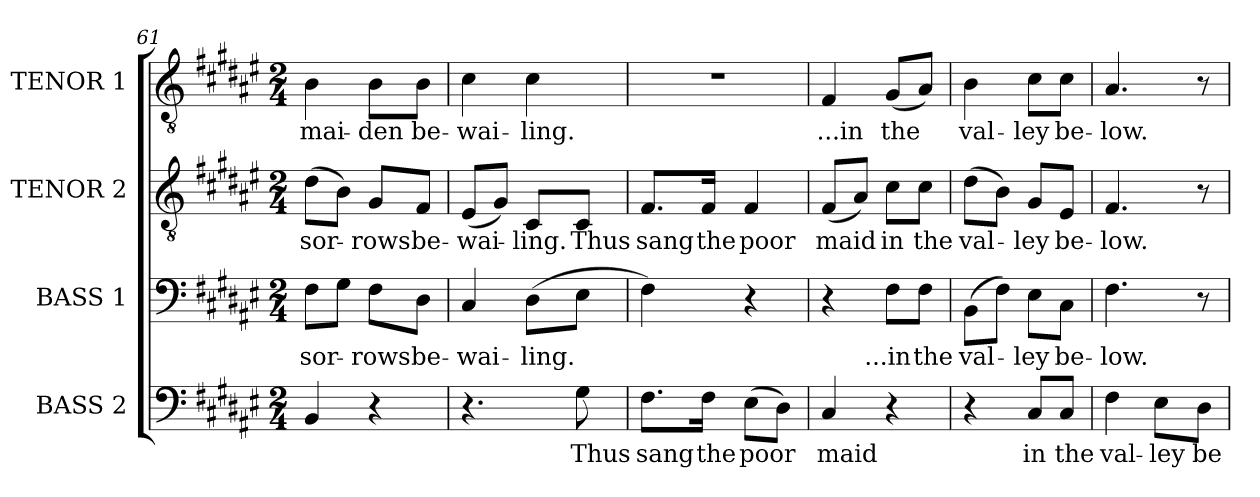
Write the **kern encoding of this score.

**kern	**text	**kern	**text	**kern	**text	**kern	**text
*part4	*part4	*part3	*part3	*part2	*part2	*part1	*part1
*staff4	*staff4	*staff3	*staff3	*staff2	*staff2	*staff1	*staff1
*I"BASS 2	*	*I"BASS 1	*	*I"TENOR 2	*	*I"TENOR 1	*
*I'B. 2	*	*I'B. 1	*	*I'T. 2	*	*I'T. 1	*
*clefF4	*	*clefF4	*	*clefGv2	*	*clefGv2	*
*	*	*	*	*ITrd7c12	*	*ITrd7c12	*
*k[f#c#g#d#a#e#]	*	*k[f#c#g#d#a#e#]	*	*k[f#c#g#d#a#e#]	*	*k[f#c#g#d#a#e#]	*
*F#:	*	*F#:	*	*F#:	*	*F#:	*
*M2/4	*	*M2/4	*	*M2/4	*	*M2/4	*
=61	=61	=61	=61	=61	=61	=61	=61
!	!	!	!LO:LY:b:color=#000000	!	!	!	!
!	!	!	!	!	!LO:LY:b:color=#000000	!	!
!	!	!	!	!	!	!	!LO:LY:b:color=#000000
4BBi/	.	8F#i\L	sor-	(8D#i\L	sor-	4BBi\	mai-
.	.	8G#i\J	.	8BBi\J)	.	.	.
!	!	!	!LO:LY:b:color=#000000	!	!	!	!
!	!	!	!	!	!LO:LY:b:color=#000000	!	!
!	!	!	!	!	!	!	!LO:LY:b:color=#000000
4r	.	8F#i\L	-rows	8GG#i/L	-rows	8BBi\L	-den
!	!	!	!LO:LY:b:color=#000000	!	!	!	!
!	!	!	!	!	!LO:LY:b:color=#000000	!	!
!	!	!	!	!	!	!	!LO:LY:b:color=#000000
.	.	8D#i\J	be-	8FF#i/J	be-	8BBi\J	be-
=62	=62	=62	=62	=62	=62	=62	=62
!	!	!	!LO:LY:b:color=#000000	!	!	!	!
!	!	!	!	!	!LO:LY:b:color=#000000	!	!
!	!	!	!	!	!	!	!LO:LY:b:color=#000000
4.r	.	4C#i/	-wai-	(8EE#i/L	-wai-	4C#i\	-wai-
.	.	.	.	8GG#i/J)	.	.	.
!	!	!	!LO:LY:b:color=#000000	!	!	!	!
!	!	!	!	!	!LO:LY:b:color=#000000	!	!
!	!	!	!	!	!	!	!LO:LY:b:color=#000000
.	.	(8D#i\L	-ling.	8CC#i/L	-ling.	4C#i\	-ling.
!	!LO:LY:b:color=#000000	!	!	!	!	!	!
!	!	!	!	!	!LO:LY:b:color=#000000	!	!
8G#i\	Thus	8E#i\J	.	8CC#i/J	Thus	.	.
=63	=63	=63	=63	=63	=63	=63	=63
!	!LO:LY:b:color=#000000	!	!	!	!	!	!
!	!	!	!	!	!LO:LY:b:color=#000000	!	!
8.F#i\L	sang	4F#i\)	.	8.FF#i/L	sang	2r	.
!	!LO:LY:b:color=#000000	!	!	!	!	!	!
!	!	!	!	!	!LO:LY:b:color=#000000	!	!
16F#i\Jk	the	.	.	16FF#i/Jk	the	.	.
!	!LO:LY:b:color=#000000	!	!	!	!	!	!
!	!	!	!	!	!LO:LY:b:color=#000000	!	!
(8E#i\L	poor	4r	.	4FF#i/	poor	.	.
8D#i\J)	.	.	.	.	.	.	.
=64	=64	=64	=64	=64	=64	=64	=64
!	!LO:LY:b:color=#000000	!	!	!	!	!	!
!	!	!	!	!	!LO:LY:b:color=#000000	!	!
!	!	!	!	!	!	!	!LO:LY:b:color=#000000
4C#i/	maid	4r	.	(8FF#i/L	maid	4FF#i/	...in
.	.	.	.	8AA#i/J)	.	.	.
!	!	!	!LO:LY:b:color=#000000	!	!	!	!
!	!	!	!	!	!LO:LY:b:color=#000000	!	!
!	!	!	!	!	!	!	!LO:LY:b:color=#000000
4r	.	8F#i\L	...in	8C#i\L	in	(8GG#i/L	the
!	!	!	!LO:LY:b:color=#000000	!	!	!	!
!	!	!	!	!	!LO:LY:b:color=#000000	!	!
.	.	8F#i\J	the	8C#i\J	the	8AA#i/J)	.
=65	=65	=65	=65	=65	=65	=65	=65
!	!	!	!LO:LY:b:color=#000000	!	!	!	!
!	!	!	!	!	!LO:LY:b:color=#000000	!	!
!	!	!	!	!	!	!	!LO:LY:b:color=#000000
4r	.	(8BBi\L	val-	(8D#i\L	val-	4BBi\	val-
.	.	8F#i\J)	.	8BBi\J)	.	.	.
!	!LO:LY:b:color=#000000	!	!	!	!	!	!
!	!	!	!LO:LY:b:color=#000000	!	!	!	!
!	!	!	!	!	!LO:LY:b:color=#000000	!	!
!	!	!	!	!	!	!	!LO:LY:b:color=#000000
8C#i/L	in	8E#i\L	-ley	8GG#i/L	-ley	8C#i\L	-ley
!	!LO:LY:b:color=#000000	!	!	!	!	!	!
!	!	!	!LO:LY:b:color=#000000	!	!	!	!
!	!	!	!	!	!LO:LY:b:color=#000000	!	!
!	!	!	!	!	!	!	!LO:LY:b:color=#000000
8C#i/J	the	8C#i\J	be-	8EE#i/J	be-	8C#i\J	be-
=66	=66	=66	=66	=66	=66	=66	=66
!	!LO:LY:b:color=#000000	!	!	!	!	!	!
!	!	!	!LO:LY:b:color=#000000	!	!	!	!
!	!	!	!	!	!LO:LY:b:color=#000000	!	!
!	!	!	!	!	!	!	!LO:LY:b:color=#000000
4F#i\	val-	4.F#i\	-low.	4.FF#i/	-low.	4.AA#i/	-low.
!	!LO:LY:b:color=#000000	!	!	!	!	!	!
8E#i\L	-ley	.	.	.	.	.	.
!	!LO:LY:b:color=#000000	!	!	!	!	!	!
8D#i\J	be-	8r	.	8r	.	8r	.
=	=	=	=	=	=	=	=
*-	*-	*-	*-	*-	*-	*-	*-
